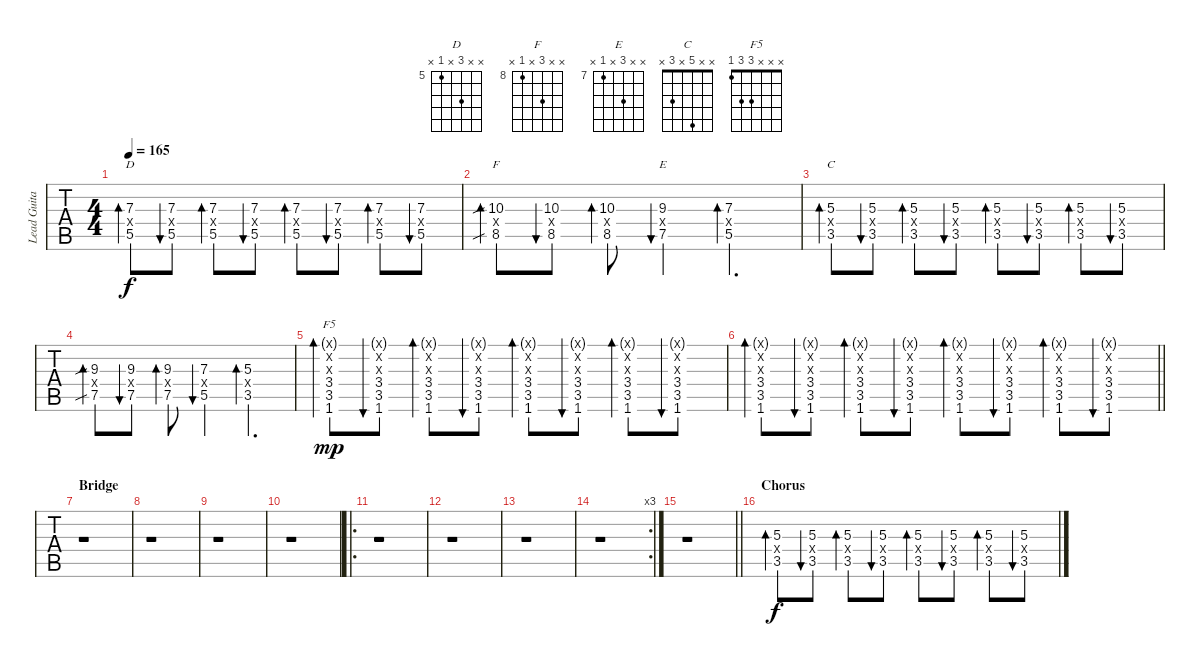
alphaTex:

\track ("Lead Guitar" "Lead Guita") {instrument distortionguitar}
\staff {tabs}
\tuning (E4 B3 G3 D3 A2 E2) {hide}
\chord ("D" x x 7 x 5 x) {firstfret 5}
\chord ("F" x x 10 x 8 x) {firstfret 8}
\chord ("E" x x 9 x 7 x) {firstfret 7}
\chord ("C" x x 5 x 3 x)
\chord ("F5" x x x 3 3 1)
\ts (4 4)
\tempo 165
\clef g2
\ks c
(7.3 0.4{x} 5.5).8{bd 60 ch "D" dy f} (7.3 0.4{x} 5.5).8{bu 60} (7.3 0.4{x} 5.5).8{bd 60} (7.3 0.4{x} 5.5).8{bu 60} (7.3 0.4{x} 5.5).8{bd 60} (7.3 0.4{x} 5.5).8{bu 60} (7.3 0.4{x} 5.5).8{bd 60} (7.3 0.4{x} 5.5).8{bu 60} |
(10.3{sib} 0.4{x} 8.5{sib}).8{bd 60 ch "F"} (10.3 0.4{x} 8.5).8{bu 60} (10.3 0.4{x} 8.5).8{bd 60} (9.3 0.4{x} 7.5).4{bu 60 ch "E"} (7.3 0.4{x} 5.5).4{d bd 60} |
(5.3 0.4{x} 3.5).8{bd 60 ch "C"} (5.3 0.4{x} 3.5).8{bu 60} (5.3 0.4{x} 3.5).8{bd 60} (5.3 0.4{x} 3.5).8{bu 60} (5.3 0.4{x} 3.5).8{bd 60} (5.3 0.4{x} 3.5).8{bu 60} (5.3 0.4{x} 3.5).8{bd 60} (5.3 0.4{x} 3.5).8{bu 60} |
(9.3{sib} 0.4{x} 7.5{sib}).8{bd 60} (9.3 0.4{x} 7.5).8{bu 60} (9.3 0.4{x} 7.5).8{bd 60} (7.3 0.4{x} 5.5).4{bu 60} (5.3 0.4{x} 3.5).4{d bd 60} |
(0.1{g x} 0.2{x} 0.3{x} 3.4 3.5 1.6).8{bd 30 ch "F5" dy mp} (0.1{g x} 0.2{x} 0.3{x} 3.4 3.5 1.6).8{bu 30} (0.1{g x} 0.2{x} 0.3{x} 3.4 3.5 1.6).8{bd 30} (0.1{g x} 0.2{x} 0.3{x} 3.4 3.5 1.6).8{bu 30} (0.1{g x} 0.2{x} 0.3{x} 3.4 3.5 1.6).8{bd 30} (0.1{g x} 0.2{x} 0.3{x} 3.4 3.5 1.6).8{bu 30} (0.1{g x} 0.2{x} 0.3{x} 3.4 3.5 1.6).8{bd 30} (0.1{g x} 0.2{x} 0.3{x} 3.4 3.5 1.6).8{bu 30} |
\barLineRight lightlight
(0.1{g x} 0.2{x} 0.3{x} 3.4 3.5 1.6).8{bd 30} (0.1{g x} 0.2{x} 0.3{x} 3.4 3.5 1.6).8{bu 30} (0.1{g x} 0.2{x} 0.3{x} 3.4 3.5 1.6).8{bd 30} (0.1{g x} 0.2{x} 0.3{x} 3.4 3.5 1.6).8{bu 30} (0.1{g x} 0.2{x} 0.3{x} 3.4 3.5 1.6).8{bd 30} (0.1{g x} 0.2{x} 0.3{x} 3.4 3.5 1.6).8{bu 30} (0.1{g x} 0.2{x} 0.3{x} 3.4 3.5 1.6).8{bd 30} (0.1{g x} 0.2{x} 0.3{x} 3.4 3.5 1.6).8{bu 30} |
\section ("" "Bridge")
r.1 |
r.1 |
r.1 |
r.1 |
\ro
r.1 |
r.1 |
r.1 |
\rc 3
r.1 |
\barLineRight lightlight
r.1 |
\section ("" "Chorus")
(5.3 0.4{x} 3.5).8{bd 60 dy f instrument distortionguitar} (5.3 0.4{x} 3.5).8{bu 60} (5.3 0.4{x} 3.5).8{bd 60} (5.3 0.4{x} 3.5).8{bu 60} (5.3 0.4{x} 3.5).8{bd 60} (5.3 0.4{x} 3.5).8{bu 60} (5.3 0.4{x} 3.5).8{bd 60} (5.3 0.4{x} 3.5).8{bu 60}
